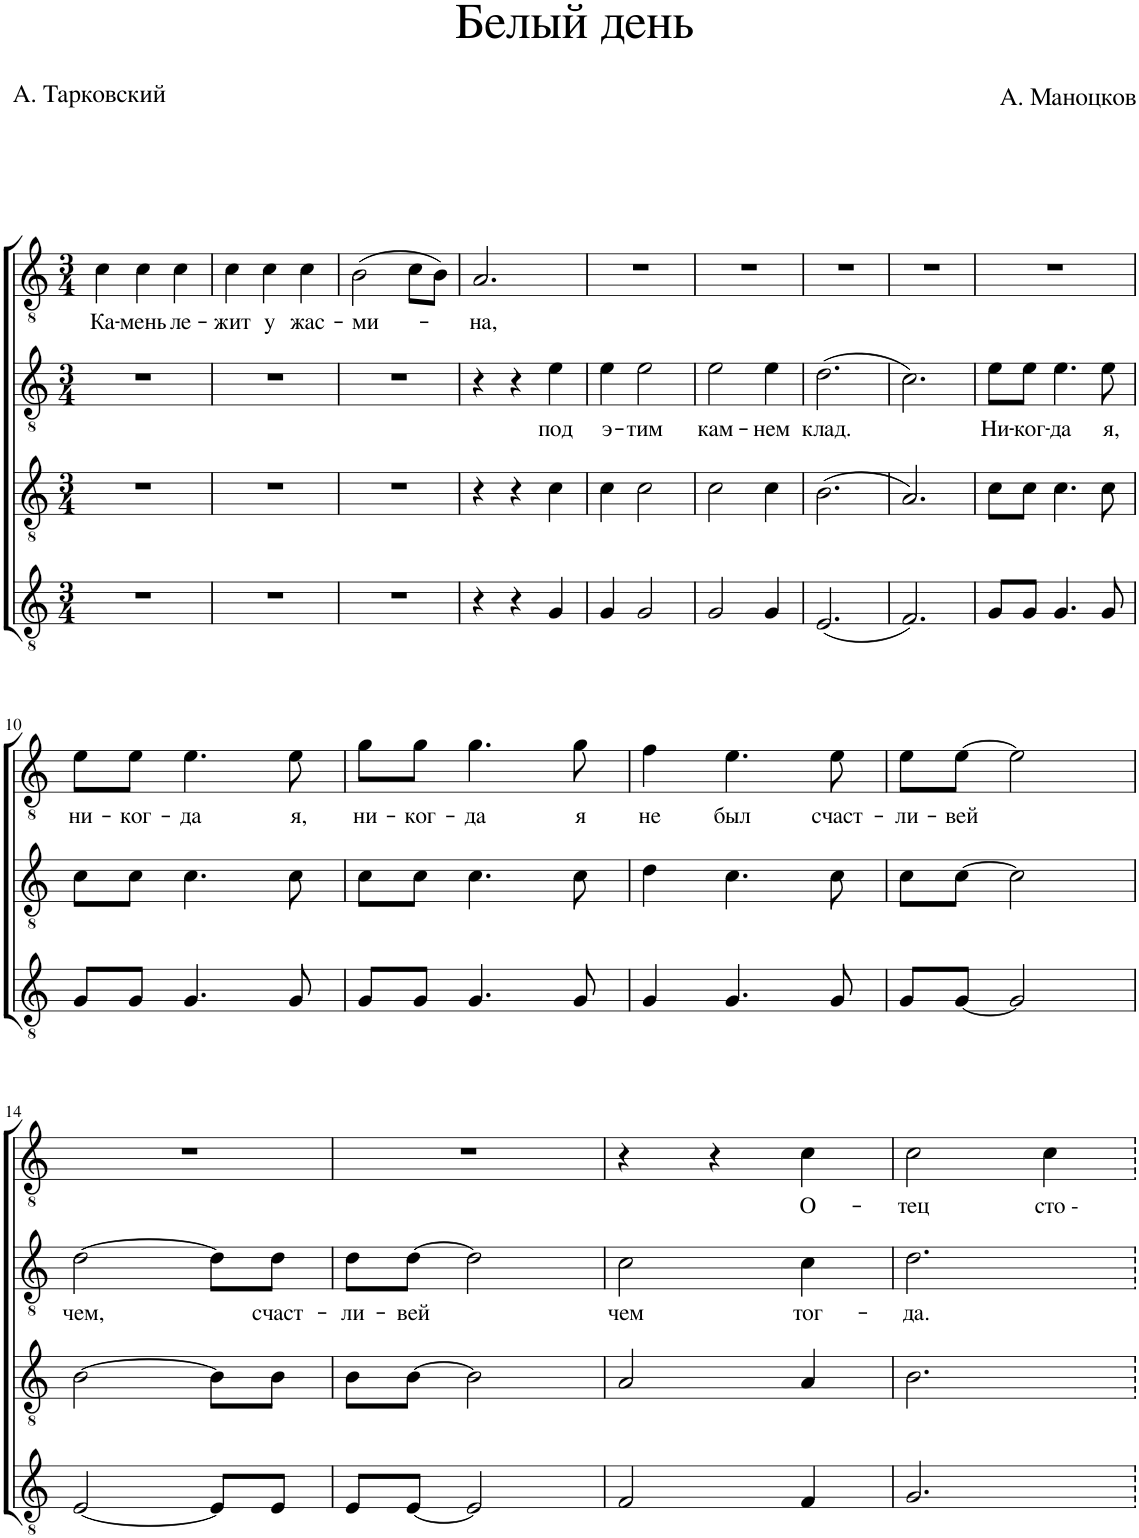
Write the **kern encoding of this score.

**kern	**kern	**kern	**text	**kern	**text
*part4	*part3	*part2	*part2	*part1	*part1
*staff4	*staff3	*staff2	*staff2	*staff1	*staff1
*I"Голос	*I"Голос	*I"Голос	*	*I"Голос	*
*clefGv2	*clefGv2	*clefGv2	*	*clefGv2	*
*k[]	*k[]	*k[]	*	*k[]	*
*M3/4	*M3/4	*M3/4	*	*M3/4	*
=1	=1	=1	=1	=1	=1
!	!	!	!	!	!LO:LY:b
2.r	2.r	2.r	.	4c\	Ка-
!	!	!	!	!	!LO:LY:b
.	.	.	.	4c\	-мень
!	!	!	!	!	!LO:LY:b
.	.	.	.	4c\	ле-
=2	=2	=2	=2	=2	=2
!	!	!	!	!	!LO:LY:b
2.r	2.r	2.r	.	4c\	-жит
!	!	!	!	!	!LO:LY:b
.	.	.	.	4c\	у
!	!	!	!	!	!LO:LY:b
.	.	.	.	4c\	жас-
=3	=3	=3	=3	=3	=3
!	!	!	!	!	!LO:LY:b
2.r	2.r	2.r	.	(2B\	-ми-
.	.	.	.	8c\L	.
.	.	.	.	8B\J)	.
=4	=4	=4	=4	=4	=4
!	!	!	!	!	!LO:LY:b
4r	4r	4r	.	2.A/	-на,
4r	4r	4r	.	.	.
!	!	!	!LO:LY:b	!	!
4G/	4c\	4e\	под	.	.
=5	=5	=5	=5	=5	=5
!	!	!	!LO:LY:b	!	!
4G/	4c\	4e\	э-	2.r	.
!	!	!	!LO:LY:b	!	!
2G/	2c\	2e\	-тим	.	.
=6	=6	=6	=6	=6	=6
!	!	!	!LO:LY:b	!	!
2G/	2c\	2e\	кам-	2.r	.
!	!	!	!LO:LY:b	!	!
4G/	4c\	4e\	-нем	.	.
=7	=7	=7	=7	=7	=7
!	!	!	!LO:LY:b	!	!
(2.E/	(2.B\	(2.d\	клад.	2.r	.
=8	=8	=8	=8	=8	=8
2.F/)	2.A/)	2.c\)	.	2.r	.
=9	=9	=9	=9	=9	=9
!	!	!	!LO:LY:b	!	!
8G/L	8c\L	8e\L	Ни-	2.r	.
!	!	!	!LO:LY:b	!	!
8G/J	8c\J	8e\J	-ког-	.	.
!	!	!	!LO:LY:b	!	!
4.G/	4.c\	4.e\	-да	.	.
!	!	!	!LO:LY:b	!	!
8G/	8c\	8e\	я,	.	.
!!LO:LB:g=z
=10	=10	=10	=10	=10	=10
!	!	!	!LO:LY:b	!	!
8G/L	8c\L	8e\L	ни-	2.r	.
!	!	!	!LO:LY:b	!	!
8G/J	8c\J	8e\J	-ког-	.	.
!	!	!	!LO:LY:b	!	!
4.G/	4.c\	4.e\	-да	.	.
!	!	!	!LO:LY:b	!	!
8G/	8c\	8e\	я,	.	.
=11	=11	=11	=11	=11	=11
!	!	!	!LO:LY:b	!	!
8G/L	8c\L	8g\L	ни-	2.r	.
!	!	!	!LO:LY:b	!	!
8G/J	8c\J	8g\J	-ког-	.	.
!	!	!	!LO:LY:b	!	!
4.G/	4.c\	4.g\	-да	.	.
!	!	!	!LO:LY:b	!	!
8G/	8c\	8g\	я	.	.
=12	=12	=12	=12	=12	=12
!	!	!	!LO:LY:b	!	!
4G/	4d\	4f\	не	2.r	.
!	!	!	!LO:LY:b	!	!
4.G/	4.c\	4.e\	был	.	.
!	!	!	!LO:LY:b	!	!
8G/	8c\	8e\	счаст-	.	.
=13	=13	=13	=13	=13	=13
!	!	!	!LO:LY:b	!	!
8G/L	8c\L	8e\L	-ли-	2.r	.
!	!	!	!LO:LY:b	!	!
[8G/J	[8c\J	[8e\J	-вей	.	.
2G/]	2c\]	2e\]	.	.	.
!!LO:LB:g=z
=14	=14	=14	=14	=14	=14
!	!	!	!LO:LY:b	!	!
[2E/	[2B\	[2d\	чем,	2.r	.
8E/L]	8B\L]	8d\L]	.	.	.
!	!	!	!LO:LY:b	!	!
8E/J	8B\J	8d\J	счаст-	.	.
=15	=15	=15	=15	=15	=15
!	!	!	!LO:LY:b	!	!
8E/L	8B\L	8d\L	-ли-	2.r	.
!	!	!	!LO:LY:b	!	!
[8E/J	[8B\J	[8d\J	-вей	.	.
2E/]	2B\]	2d\]	.	.	.
=16	=16	=16	=16	=16	=16
!	!	!	!LO:LY:b	!	!
2F/	2A/	2c\	чем	4r	.
.	.	.	.	4r	.
!	!	!	!LO:LY:b	!	!LO:LY:b
4F/	4A/	4c\	тог-	4c\	О-
=17	=17	=17	=17	=17	=17
!	!	!	!LO:LY:b	!	!LO:LY:b
2.G/	2.B\	2.d\	-да.	2c\	-тец
!	!	!	!	!	!LO:LY:b
.	.	.	.	4c\	сто -
=	=	=	=	=	=
*-	*-	*-	*-	*-	*-
